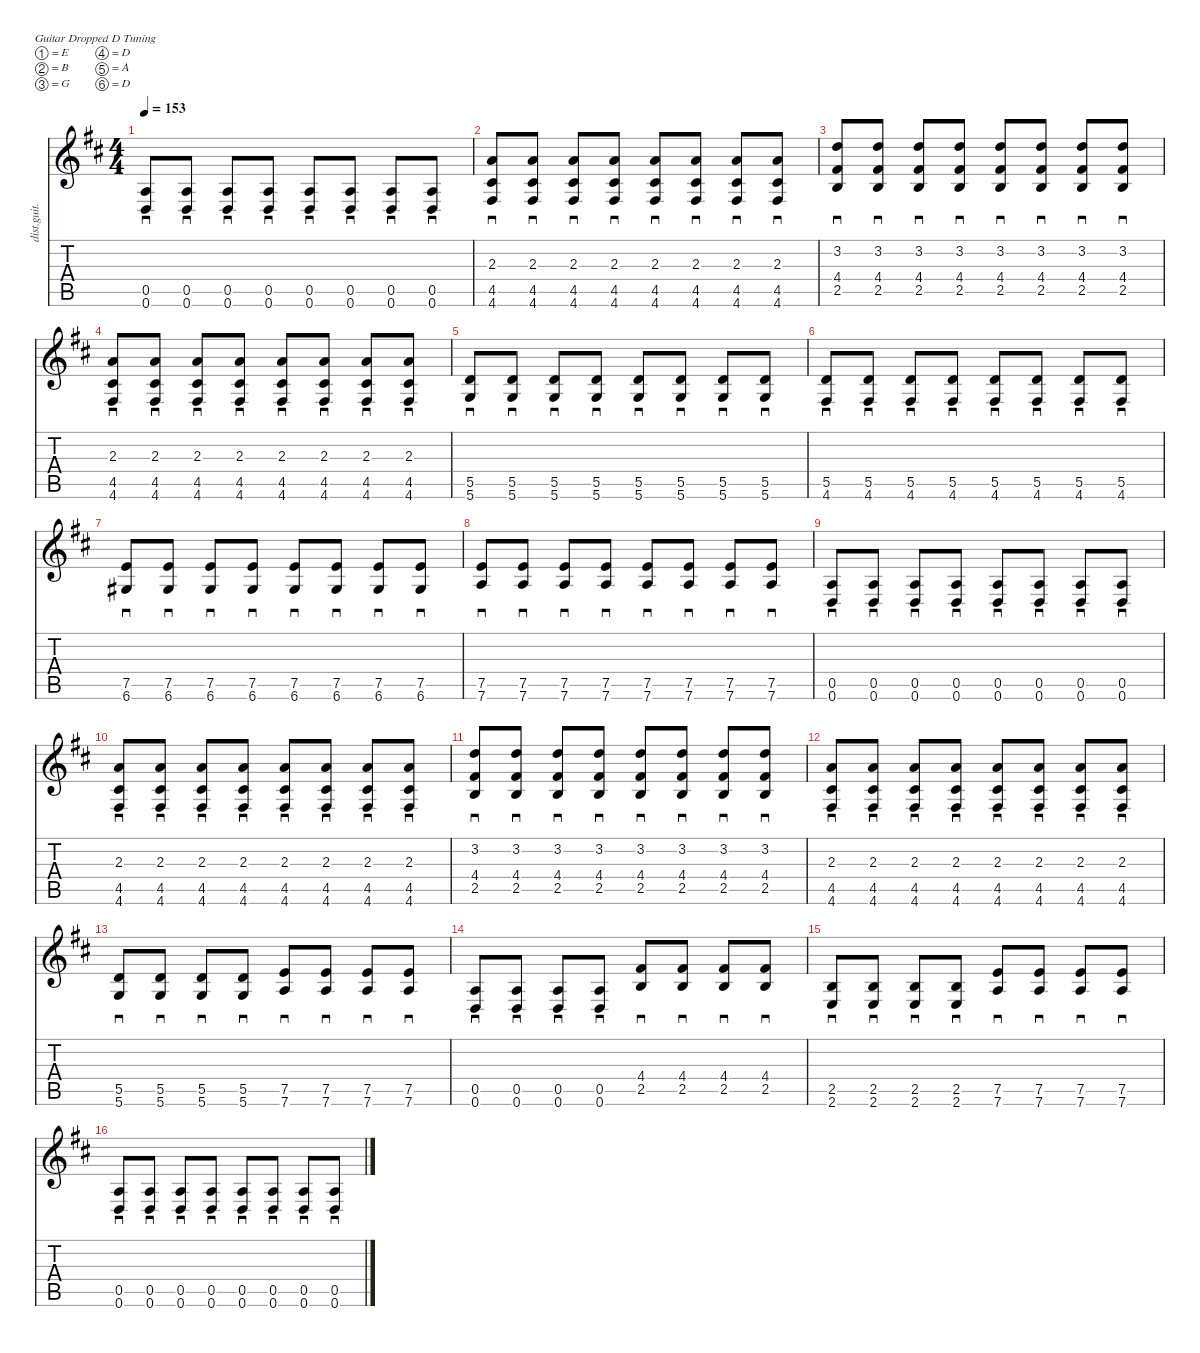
\defaultSystemsLayout 4
\hideDynamics
\bracketExtendMode nobrackets
\track ("Distortion Guitar" "dist.guit.") {instrument distortionguitar}
\staff {score tabs}
\tuning (E4 B3 G3 D3 A2 D2)
\ts (4 4)
\tempo 153
\clef g2
\ks d
(0.6{acc forcenatural} 0.5{acc forcenatural}).8{sd dy mf instrument distortionguitar beam Up} (0.6{acc forcenatural} 0.5{acc forcenatural}).8{sd beam Up} (0.6{acc forcenatural} 0.5{acc forcenatural}).8{sd beam Up} (0.6{acc forcenatural} 0.5{acc forcenatural}).8{sd beam Up} (0.6{acc forcenatural} 0.5{acc forcenatural}).8{sd beam Up} (0.6{acc forcenatural} 0.5{acc forcenatural}).8{sd beam Up} (0.6{acc forcenatural} 0.5{acc forcenatural}).8{sd beam Up} (0.6{acc forcenatural} 0.5{acc forcenatural}).8{sd beam Up} |
(4.6{acc #} 4.5{acc #} 2.3{acc forcenatural}).8{sd beam Up} (4.6{acc #} 4.5{acc #} 2.3{acc forcenatural}).8{sd beam Up} (4.6{acc #} 4.5{acc #} 2.3{acc forcenatural}).8{sd beam Up} (4.6{acc #} 4.5{acc #} 2.3{acc forcenatural}).8{sd beam Up} (4.6{acc #} 4.5{acc #} 2.3{acc forcenatural}).8{sd beam Up} (4.6{acc #} 4.5{acc #} 2.3{acc forcenatural}).8{sd beam Up} (4.6{acc #} 4.5{acc #} 2.3{acc forcenatural}).8{sd beam Up} (4.6{acc #} 4.5{acc #} 2.3{acc forcenatural}).8{sd beam Up} |
(2.5{acc forcenatural} 4.4{acc #} 3.2{acc forcenatural}).8{sd beam Up} (2.5{acc forcenatural} 4.4{acc #} 3.2{acc forcenatural}).8{sd beam Up} (2.5{acc forcenatural} 4.4{acc #} 3.2{acc forcenatural}).8{sd beam Up} (2.5{acc forcenatural} 4.4{acc #} 3.2{acc forcenatural}).8{sd beam Up} (2.5{acc forcenatural} 4.4{acc #} 3.2{acc forcenatural}).8{sd beam Up} (2.5{acc forcenatural} 4.4{acc #} 3.2{acc forcenatural}).8{sd beam Up} (2.5{acc forcenatural} 4.4{acc #} 3.2{acc forcenatural}).8{sd beam Up} (2.5{acc forcenatural} 4.4{acc #} 3.2{acc forcenatural}).8{sd beam Up} |
(4.6{acc #} 4.5{acc #} 2.3{acc forcenatural}).8{sd beam Up} (4.6{acc #} 4.5{acc #} 2.3{acc forcenatural}).8{sd beam Up} (4.6{acc #} 4.5{acc #} 2.3{acc forcenatural}).8{sd beam Up} (4.6{acc #} 4.5{acc #} 2.3{acc forcenatural}).8{sd beam Up} (4.6{acc #} 4.5{acc #} 2.3{acc forcenatural}).8{sd beam Up} (4.6{acc #} 4.5{acc #} 2.3{acc forcenatural}).8{sd beam Up} (4.5{acc #} 4.6{acc #} 2.3{acc forcenatural}).8{sd beam Up} (4.6{acc #} 4.5{acc #} 2.3{acc forcenatural}).8{sd beam Up} |
(5.6{acc forcenatural} 5.5{acc forcenatural}).8{sd beam Up} (5.6{acc forcenatural} 5.5{acc forcenatural}).8{sd beam Up} (5.6{acc forcenatural} 5.5{acc forcenatural}).8{sd beam Up} (5.6{acc forcenatural} 5.5{acc forcenatural}).8{sd beam Up} (5.6{acc forcenatural} 5.5{acc forcenatural}).8{sd beam Up} (5.6{acc forcenatural} 5.5{acc forcenatural}).8{sd beam Up} (5.6{acc forcenatural} 5.5{acc forcenatural}).8{sd beam Up} (5.6{acc forcenatural} 5.5{acc forcenatural}).8{sd beam Up} |
(4.6{acc #} 5.5{acc forcenatural}).8{sd beam Up} (4.6{acc #} 5.5{acc forcenatural}).8{sd beam Up} (4.6{acc #} 5.5{acc forcenatural}).8{sd beam Up} (4.6{acc #} 5.5{acc forcenatural}).8{sd beam Up} (4.6{acc #} 5.5{acc forcenatural}).8{sd beam Up} (4.6{acc #} 5.5{acc forcenatural}).8{sd beam Up} (4.6{acc #} 5.5{acc forcenatural}).8{sd beam Up} (4.6{acc #} 5.5{acc forcenatural}).8{sd beam Up} |
(7.5{acc forcenatural} 6.6{acc #}).8{sd beam Up} (7.5{acc forcenatural} 6.6{acc #}).8{sd beam Up} (7.5{acc forcenatural} 6.6{acc #}).8{sd beam Up} (7.5{acc forcenatural} 6.6{acc #}).8{sd beam Up} (7.5{acc forcenatural} 6.6{acc #}).8{sd beam Up} (7.5{acc forcenatural} 6.6{acc #}).8{sd beam Up} (7.5{acc forcenatural} 6.6{acc #}).8{sd beam Up} (7.5{acc forcenatural} 6.6{acc #}).8{sd beam Up} |
(7.6{acc forcenatural} 7.5{acc forcenatural}).8{sd beam Up} (7.6{acc forcenatural} 7.5{acc forcenatural}).8{sd beam Up} (7.6{acc forcenatural} 7.5{acc forcenatural}).8{sd beam Up} (7.6{acc forcenatural} 7.5{acc forcenatural}).8{sd beam Up} (7.6{acc forcenatural} 7.5{acc forcenatural}).8{sd beam Up} (7.6{acc forcenatural} 7.5{acc forcenatural}).8{sd beam Up} (7.6{acc forcenatural} 7.5{acc forcenatural}).8{sd beam Up} (7.6{acc forcenatural} 7.5{acc forcenatural}).8{sd beam Up} |
(0.6{acc forcenatural} 0.5{acc forcenatural}).8{sd beam Up} (0.6{acc forcenatural} 0.5{acc forcenatural}).8{sd beam Up} (0.6{acc forcenatural} 0.5{acc forcenatural}).8{sd beam Up} (0.6{acc forcenatural} 0.5{acc forcenatural}).8{sd beam Up} (0.6{acc forcenatural} 0.5{acc forcenatural}).8{sd beam Up} (0.6{acc forcenatural} 0.5{acc forcenatural}).8{sd beam Up} (0.6{acc forcenatural} 0.5{acc forcenatural}).8{sd beam Up} (0.6{acc forcenatural} 0.5{acc forcenatural}).8{sd beam Up} |
(4.6{acc #} 4.5{acc #} 2.3{acc forcenatural}).8{sd beam Up} (4.6{acc #} 4.5{acc #} 2.3{acc forcenatural}).8{sd beam Up} (4.6{acc #} 4.5{acc #} 2.3{acc forcenatural}).8{sd beam Up} (4.6{acc #} 4.5{acc #} 2.3{acc forcenatural}).8{sd beam Up} (4.6{acc #} 4.5{acc #} 2.3{acc forcenatural}).8{sd beam Up} (4.6{acc #} 4.5{acc #} 2.3{acc forcenatural}).8{sd beam Up} (4.6{acc #} 4.5{acc #} 2.3{acc forcenatural}).8{sd beam Up} (4.6{acc #} 4.5{acc #} 2.3{acc forcenatural}).8{sd beam Up} |
(2.5{acc forcenatural} 4.4{acc #} 3.2{acc forcenatural}).8{sd beam Up} (2.5{acc forcenatural} 4.4{acc #} 3.2{acc forcenatural}).8{sd beam Up} (2.5{acc forcenatural} 4.4{acc #} 3.2{acc forcenatural}).8{sd beam Up} (2.5{acc forcenatural} 4.4{acc #} 3.2{acc forcenatural}).8{sd beam Up} (2.5{acc forcenatural} 4.4{acc #} 3.2{acc forcenatural}).8{sd beam Up} (2.5{acc forcenatural} 4.4{acc #} 3.2{acc forcenatural}).8{sd beam Up} (2.5{acc forcenatural} 4.4{acc #} 3.2{acc forcenatural}).8{sd beam Up} (2.5{acc forcenatural} 4.4{acc #} 3.2{acc forcenatural}).8{sd beam Up} |
(4.6{acc #} 4.5{acc #} 2.3{acc forcenatural}).8{sd beam Up} (4.6{acc #} 4.5{acc #} 2.3{acc forcenatural}).8{sd beam Up} (4.6{acc #} 4.5{acc #} 2.3{acc forcenatural}).8{sd beam Up} (4.6{acc #} 4.5{acc #} 2.3{acc forcenatural}).8{sd beam Up} (4.6{acc #} 4.5{acc #} 2.3{acc forcenatural}).8{sd beam Up} (4.6{acc #} 4.5{acc #} 2.3{acc forcenatural}).8{sd beam Up} (4.5{acc #} 4.6{acc #} 2.3{acc forcenatural}).8{sd beam Up} (4.6{acc #} 4.5{acc #} 2.3{acc forcenatural}).8{sd beam Up} |
(5.6{acc forcenatural} 5.5{acc forcenatural}).8{sd beam Up} (5.6{acc forcenatural} 5.5{acc forcenatural}).8{sd beam Up} (5.6{acc forcenatural} 5.5{acc forcenatural}).8{sd beam Up} (5.6{acc forcenatural} 5.5{acc forcenatural}).8{sd beam Up} (7.6{acc forcenatural} 7.5{acc forcenatural}).8{sd beam Up} (7.6{acc forcenatural} 7.5{acc forcenatural}).8{sd beam Up} (7.6{acc forcenatural} 7.5{acc forcenatural}).8{sd beam Up} (7.6{acc forcenatural} 7.5{acc forcenatural}).8{sd beam Up} |
(0.5{acc forcenatural} 0.6{acc forcenatural}).8{sd beam Up} (0.5{acc forcenatural} 0.6{acc forcenatural}).8{sd beam Up} (0.5{acc forcenatural} 0.6{acc forcenatural}).8{sd beam Up} (0.6{acc forcenatural} 0.5{acc forcenatural}).8{sd beam Up} (2.5{acc forcenatural} 4.4{acc #}).8{sd beam Up} (2.5{acc forcenatural} 4.4{acc #}).8{sd beam Up} (2.5{acc forcenatural} 4.4{acc #}).8{sd beam Up} (2.5{acc forcenatural} 4.4{acc #}).8{sd beam Up} |
(2.6{acc forcenatural} 2.5{acc forcenatural}).8{sd beam Up} (2.6{acc forcenatural} 2.5{acc forcenatural}).8{sd beam Up} (2.6{acc forcenatural} 2.5{acc forcenatural}).8{sd beam Up} (2.6{acc forcenatural} 2.5{acc forcenatural}).8{sd beam Up} (7.6{acc forcenatural} 7.5{acc forcenatural}).8{sd beam Up} (7.6{acc forcenatural} 7.5{acc forcenatural}).8{sd beam Up} (7.6{acc forcenatural} 7.5{acc forcenatural}).8{sd beam Up} (7.6{acc forcenatural} 7.5{acc forcenatural}).8{sd beam Up} |
(0.6{acc forcenatural} 0.5{acc forcenatural}).8{sd beam Up} (0.5{acc forcenatural} 0.6{acc forcenatural}).8{sd beam Up} (0.5{acc forcenatural} 0.6{acc forcenatural}).8{sd beam Up} (0.5{acc forcenatural} 0.6{acc forcenatural}).8{sd beam Up} (0.5{acc forcenatural} 0.6{acc forcenatural}).8{sd beam Up} (0.5{acc forcenatural} 0.6{acc forcenatural}).8{sd beam Up} (0.5{acc forcenatural} 0.6{acc forcenatural}).8{sd beam Up} (0.5{acc forcenatural} 0.6{acc forcenatural}).8{sd beam Up}
